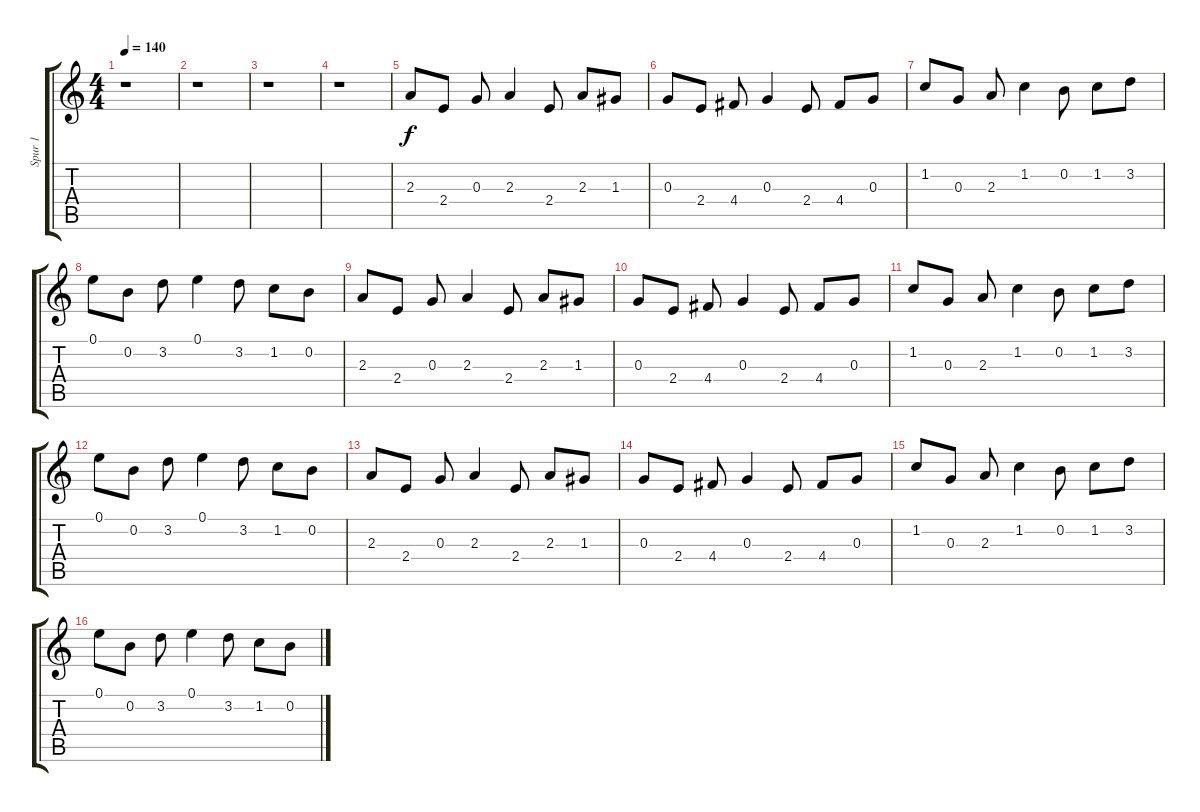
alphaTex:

\track ("Spur 1" "Spur 1") {instrument synthbass1}
\staff {score tabs}
\tuning (E4 B3 G3 D3 A2 E2) {hide}
\ts (4 4)
\tempo 140
\clef g2
\ks c
r.1{dy f} |
r.1 |
r.1 |
r.1 |
2.3.8 2.4.8 0.3.8 2.3.4 2.4.8 2.3.8 1.3.8 |
0.3.8 2.4.8 4.4.8 0.3.4 2.4.8 4.4.8 0.3.8 |
1.2.8 0.3.8 2.3.8 1.2.4 0.2.8 1.2.8 3.2.8 |
0.1.8 0.2.8 3.2.8 0.1.4 3.2.8 1.2.8 0.2.8 |
2.3.8 2.4.8 0.3.8 2.3.4 2.4.8 2.3.8 1.3.8 |
0.3.8 2.4.8 4.4.8 0.3.4 2.4.8 4.4.8 0.3.8 |
1.2.8 0.3.8 2.3.8 1.2.4 0.2.8 1.2.8 3.2.8 |
0.1.8 0.2.8 3.2.8 0.1.4 3.2.8 1.2.8 0.2.8 |
2.3.8 2.4.8 0.3.8 2.3.4 2.4.8 2.3.8 1.3.8 |
0.3.8 2.4.8 4.4.8 0.3.4 2.4.8 4.4.8 0.3.8 |
1.2.8 0.3.8 2.3.8 1.2.4 0.2.8 1.2.8 3.2.8 |
0.1.8 0.2.8 3.2.8 0.1.4 3.2.8 1.2.8 0.2.8
